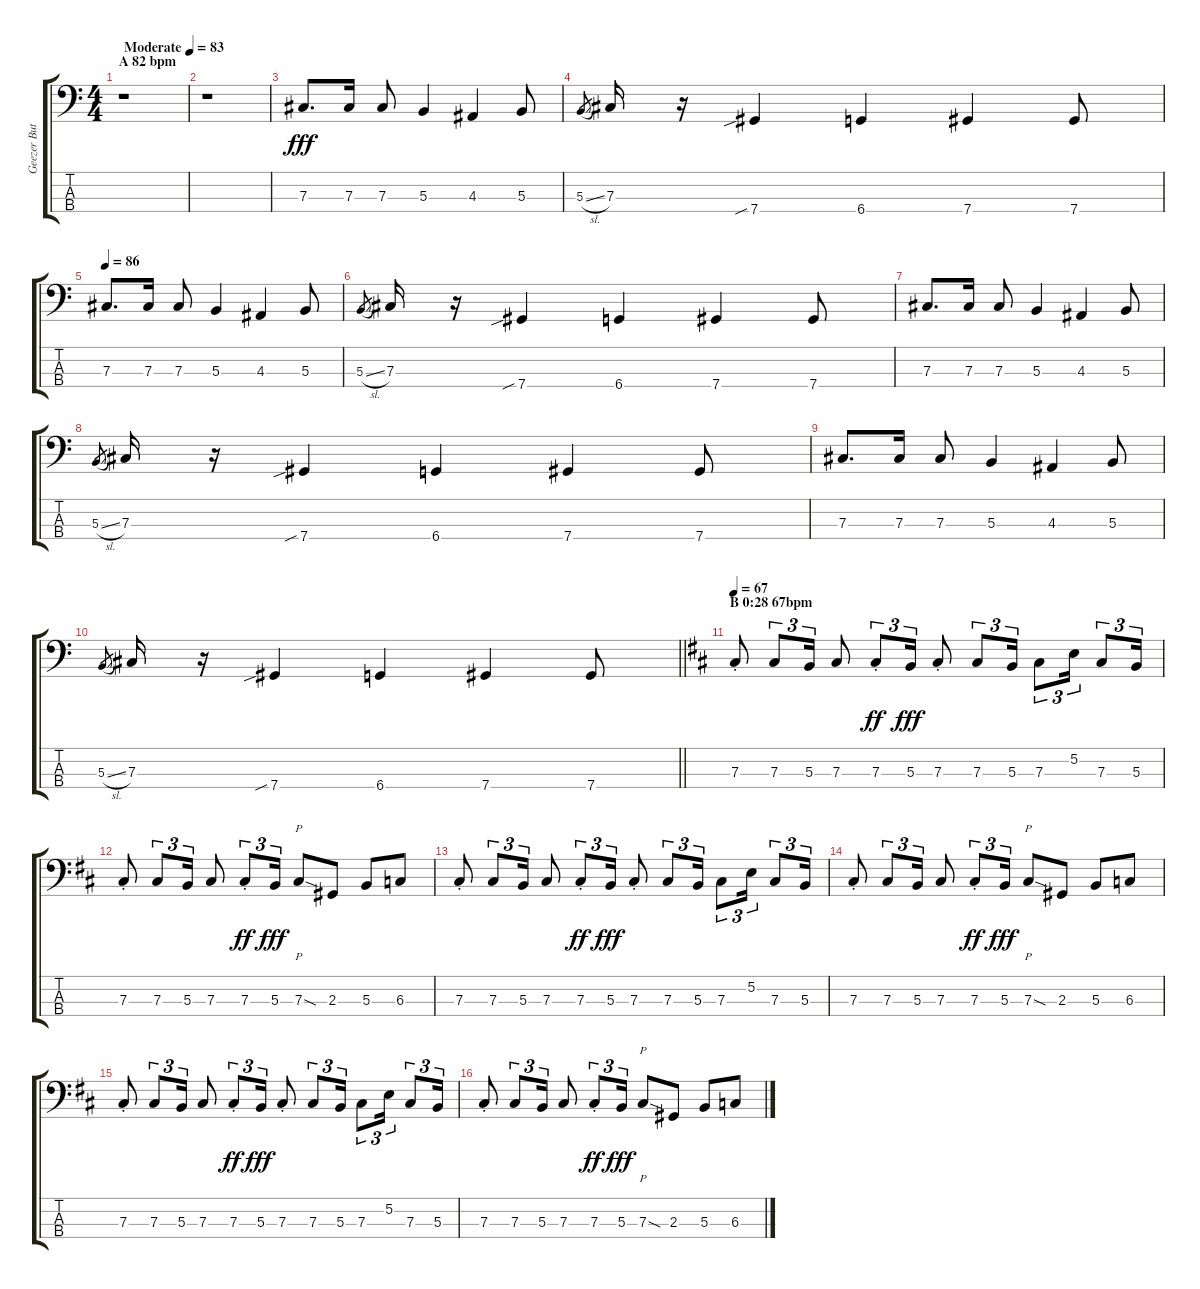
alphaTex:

\track ("Geezer Butler (Bass)" "Geezer But") {instrument electricbassfinger}
\staff {score tabs}
\tuning (E2 B1 Gb1 Db1) {hide}
\ts (4 4)
\section ("" "A 82 bpm")
\tempo (83 "Moderate")
\clef f4
\ks c
r.1{dy fff instrument electricbassfinger} |
r.1 |
7.3.8{d} 7.3.16 7.3.8 5.3.4 4.3.4 5.3.8 |
5.3{sl}.8{gr} 7.3.16 r.16 7.4{sib}.4 6.4.4 7.4.4 7.4.8 |
\tempo 86
7.3.8{d} 7.3.16 7.3.8 5.3.4 4.3.4 5.3.8 |
5.3{sl}.8{gr} 7.3.16 r.16 7.4{sib}.4 6.4.4 7.4.4 7.4.8 |
7.3.8{d} 7.3.16 7.3.8 5.3.4 4.3.4 5.3.8 |
5.3{sl}.8{gr} 7.3.16 r.16 7.4{sib}.4 6.4.4 7.4.4 7.4.8 |
7.3.8{d} 7.3.16 7.3.8 5.3.4 4.3.4 5.3.8 |
\barLineRight lightlight
5.3{sl}.8{gr} 7.3.16 r.16 7.4{sib}.4 6.4.4 7.4.4 7.4.8 |
\section ("" "B 0:28 67bpm")
\tempo 67
\ks d
7.3{st}.8 7.3.8{tu (3 2)} 5.3.16{tu (3 2)} 7.3.8 7.3{st}.8{tu (3 2) dy ff} 5.3.16{tu (3 2) dy fff} 7.3{st}.8 7.3.8{tu (3 2)} 5.3.16{tu (3 2)} 7.3.8{tu (3 2)} 5.2.16{tu (3 2)} 7.3.8{tu (3 2)} 5.3.16{tu (3 2)} |
7.3{st}.8 7.3.8{tu (3 2)} 5.3.16{tu (3 2)} 7.3.8 7.3{st}.8{tu (3 2) dy ff} 5.3.16{tu (3 2) dy fff} 7.3{sod}.8{p} 2.3.8 5.3.8 6.3.8 |
7.3{st}.8 7.3.8{tu (3 2)} 5.3.16{tu (3 2)} 7.3.8 7.3{st}.8{tu (3 2) dy ff} 5.3.16{tu (3 2) dy fff} 7.3{st}.8 7.3.8{tu (3 2)} 5.3.16{tu (3 2)} 7.3.8{tu (3 2)} 5.2.16{tu (3 2)} 7.3.8{tu (3 2)} 5.3.16{tu (3 2)} |
7.3{st}.8 7.3.8{tu (3 2)} 5.3.16{tu (3 2)} 7.3.8 7.3{st}.8{tu (3 2) dy ff} 5.3.16{tu (3 2) dy fff} 7.3{sod}.8{p} 2.3.8 5.3.8 6.3.8 |
7.3{st}.8 7.3.8{tu (3 2)} 5.3.16{tu (3 2)} 7.3.8 7.3{st}.8{tu (3 2) dy ff} 5.3.16{tu (3 2) dy fff} 7.3{st}.8 7.3.8{tu (3 2)} 5.3.16{tu (3 2)} 7.3.8{tu (3 2)} 5.2.16{tu (3 2)} 7.3.8{tu (3 2)} 5.3.16{tu (3 2)} |
7.3{st}.8 7.3.8{tu (3 2)} 5.3.16{tu (3 2)} 7.3.8 7.3{st}.8{tu (3 2) dy ff} 5.3.16{tu (3 2) dy fff} 7.3{sod}.8{p} 2.3.8 5.3.8 6.3.8
